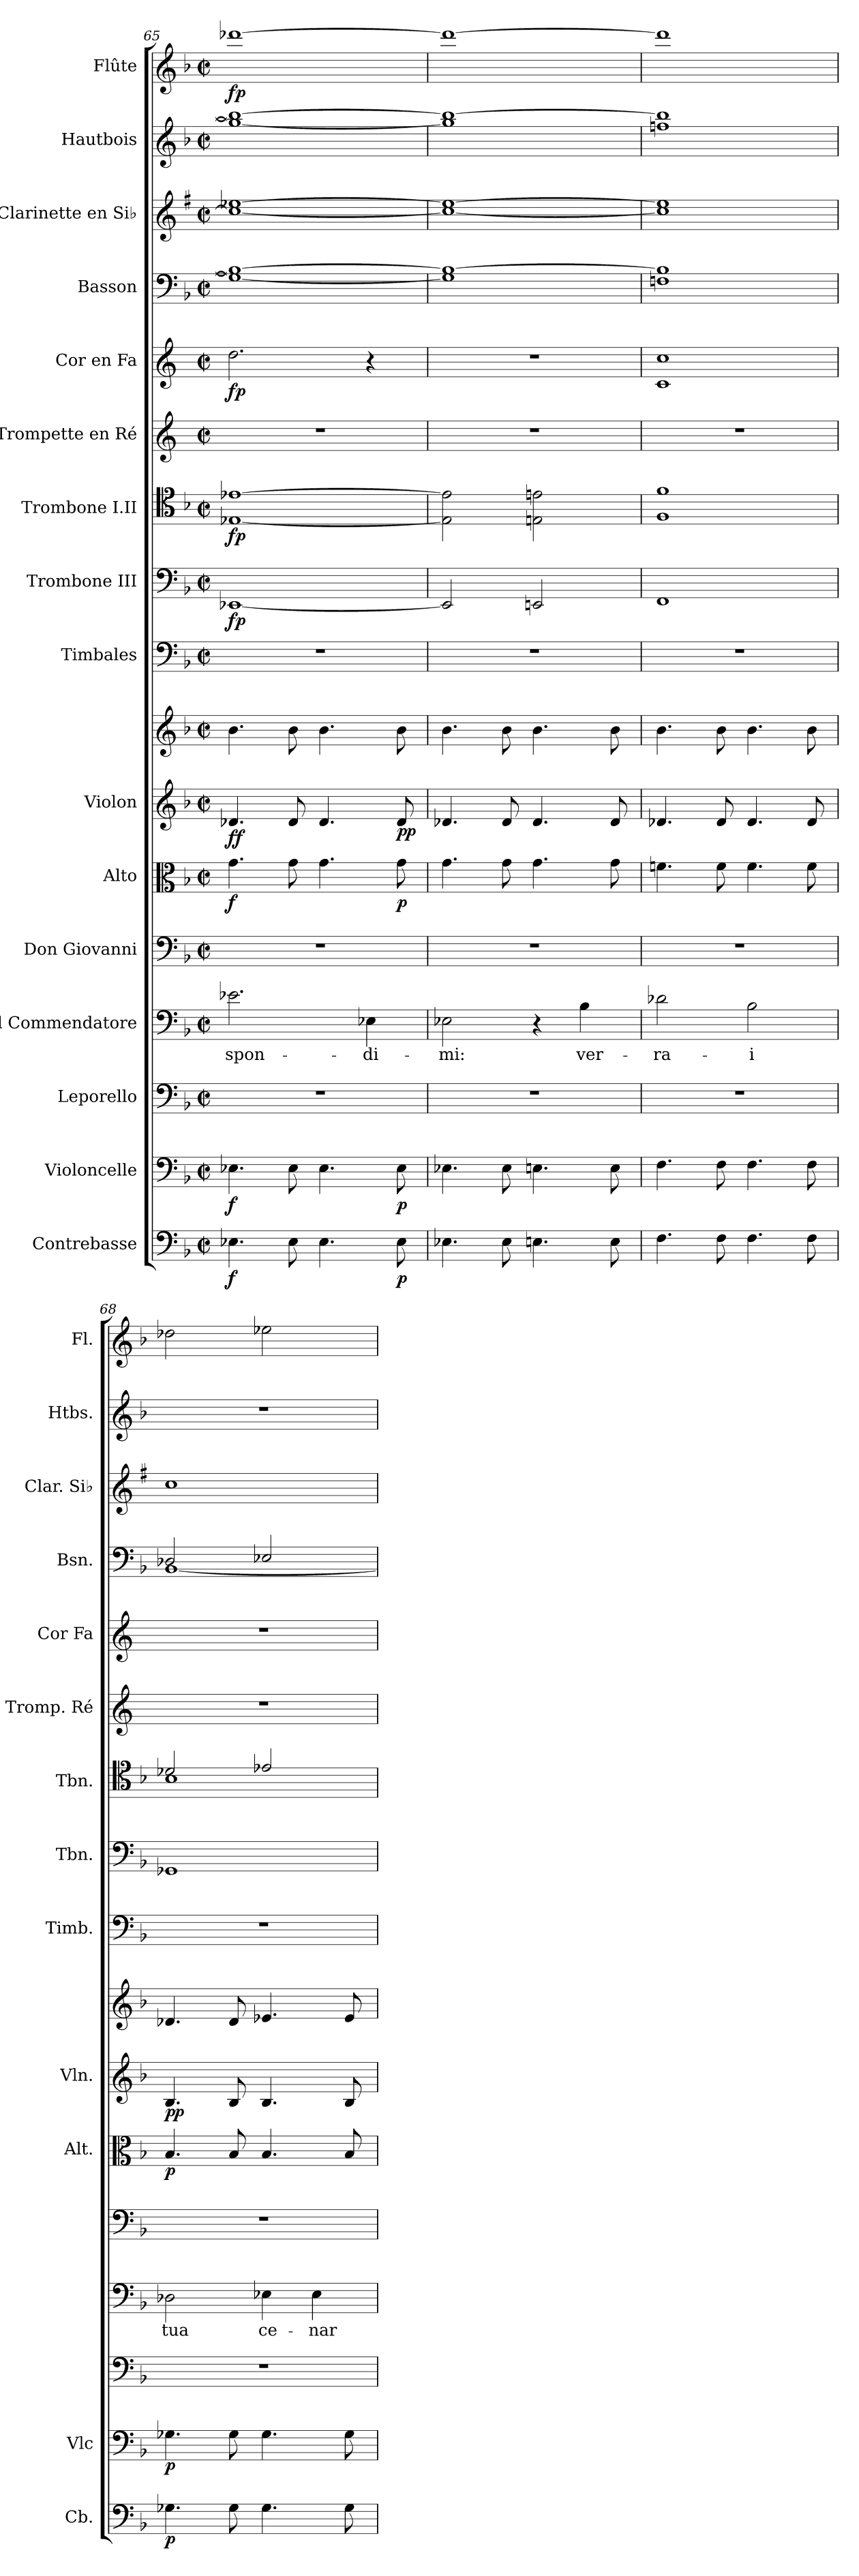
**kern	**dynam	**kern	**dynam	**kern	**kern	**text	**kern	**kern	**dynam	**kern	**kern	**dynam	**kern	**kern	**dynam	**kern	**dynam	**kern	**kern	**dynam	**kern	**dynam	**kern	**dynam	**kern	**dynam	**kern	**dynam
*part16	*part16	*part15	*part15	*part14	*part13	*part13	*part12	*part11	*part11	*part10	*part10	*part10	*part9	*part8	*part8	*part7	*part7	*part6	*part5	*part5	*part4	*part4	*part3	*part3	*part2	*part2	*part1	*part1
*staff17	*staff17	*staff16	*staff16	*staff15	*staff14	*staff14	*staff13	*staff12	*staff12	*staff11	*staff10	*staff10/11	*staff9	*staff8	*staff8	*staff7	*staff7	*staff6	*staff5	*staff5	*staff4	*staff4	*staff3	*staff3	*staff2	*staff2	*staff1	*staff1
*I"Contrebasse	*	*I"Violoncelle	*	*I"Leporello	*I"Il Commendatore	*	*I"Don Giovanni	*I"Alto	*	*I"Violon	*	*	*I"Timbales	*I"Trombone III	*	*I"Trombone I.II	*	*I"Trompette en Ré	*I"Cor en Fa	*	*I"Basson	*	*I"Clarinette en Si♭	*	*I"Hautbois	*	*I"Flûte	*
*I'Cb.	*	*I'Vlc	*	*	*	*	*	*I'Alt.	*	*I'Vln.	*	*	*I'Timb.	*I'Tbn.	*	*I'Tbn.	*	*I'Tromp. Ré	*I'Cor Fa	*	*I'Bsn.	*	*I'Clar. Si♭	*	*I'Htbs.	*	*I'Fl.	*
*clefF4	*	*clefF4	*	*clefF4	*clefF4	*	*clefF4	*clefC3	*	*clefG2	*clefG2	*	*clefF4	*clefF4	*	*clefC4	*	*clefG2	*clefG2	*	*clefF4	*	*clefG2	*	*clefG2	*	*clefG2	*
*ITrd7c12	*	*	*	*	*	*	*	*	*	*	*	*	*	*	*	*	*	*ITrd-1c-2	*ITrd4c7	*	*	*	*ITrd1c2	*	*	*	*	*
*k[b-]	*	*k[b-]	*	*k[b-]	*k[b-]	*	*k[b-]	*k[b-]	*	*k[b-]	*k[b-]	*	*k[b-]	*k[b-]	*	*k[b-]	*	*k[f#c#]	*k[b-]	*	*k[b-]	*	*k[b-]	*	*k[b-]	*	*k[b-]	*
*M2/2	*	*M2/2	*	*M2/2	*M2/2	*	*M2/2	*M2/2	*	*M2/2	*M2/2	*	*M2/2	*M2/2	*	*M2/2	*	*M2/2	*M2/2	*	*M2/2	*	*M2/2	*	*M2/2	*	*M2/2	*
*met(c|)	*	*met(c|)	*	*met(c|)	*met(c|)	*	*met(c|)	*met(c|)	*	*met(c|)	*met(c|)	*	*met(c|)	*met(c|)	*	*met(c|)	*	*met(c|)	*met(c|)	*	*met(c|)	*	*met(c|)	*	*met(c|)	*	*met(c|)	*
=65	=65	=65	=65	=65	=65	=65	=65	=65	=65	=65	=65	=65	=65	=65	=65	=65	=65	=65	=65	=65	=65	=65	=65	=65	=65	=65	=65	=65
!	!LO:DY:b	!	!LO:DY:b	!	!	!LO:LY:b	!	!	!LO:DY:b	!	!	!LO:DY:b=2	!	!	!	!	!	!	!	!	!	!	!	!	!	!	!	!
*	*	*	*	*	*	*	*	*	*	*	*	*	*	*	*	*	*	*	*	*	*^	*	*^	*	*^	*	*	*
!	!	!	!	!	!	!	!	!	!	!	!	!LO:DY:n=1:b	!	!	!LO:DY:b	!	!LO:DY:b	!	!	!LO:DY:b	!	!	!LO:DY:b	!	!	!	!	!	!	!	!
!	!	!	!	!	!	!	!	!	!	!	!	!	!	!	!	!	!	!	!	!	!	!	!LO:DY:n=1:b	!	!	!LO:DY:b	!	!	!	!	!
!	!	!	!	!	!	!	!	!	!	!	!	!	!	!	!	!	!	!	!	!	!	!	!	!	!	!LO:DY:n=1:b	!	!	!LO:DY:b	!	!
!	!	!	!	!	!	!	!	!	!	!	!	!	!	!	!	!	!	!	!	!	!	!	!	!	!	!	!	!	!LO:DY:n=1:b	!	!
!	!	!	!	!	!	!	!	!	!	!	!	!	!	!	!	!	!	!	!	!	!	!	!	!	!	!	!	!	!LO:DY:n=2:b	!	!
!	!	!	!	!	!	!	!	!	!	!	!	!	!	!	!	!	!	!	!	!	!	!	!	!	!	!	!	!	!LO:DY:n=3:b	!	!LO:DY:b
4.EE-X\	f	4.E-X\	f	1r	2.e-X\	-spon-	1r	4.g\	f	4.d-X/	4.b-\	f f	1r	[1EE-X	fp	[1E-X [1e-X	fp	1r	2.g\	fp	1B-_	1G_	fp fp	[1dd-X	1b-_	fp fp	1bb-_	1gg_	fp fp fp fp	[1ddd-X	fp
8EE-\	.	8E-\	.	.	.	.	.	8g\	.	8d-/	8b-\	.	.	.	.	.	.	.	.	.	.	.	.	.	.	.	.	.	.	.	.
4.EE-\	.	4.E-\	.	.	.	.	.	4.g\	.	4.d-/	4.b-\	.	.	.	.	.	.	.	.	.	.	.	.	.	.	.	.	.	.	.	.
!	!	!	!	!	!	!LO:LY:b	!	!	!	!	!	!	!	!	!	!	!	!	!	!	!	!	!	!	!	!	!	!	!	!	!
.	.	.	.	.	4E-X\	-di-	.	.	.	.	.	.	.	.	.	.	.	.	4r	.	.	.	.	.	.	.	.	.	.	.	.
!	!LO:DY:b	!	!LO:DY:b	!	!	!	!	!	!LO:DY:b	!	!	!LO:DY:n=2:b=2	!	!	!	!	!	!	!	!	!	!	!	!	!	!	!	!	!	!	!
!	!	!	!	!	!	!	!	!	!	!	!	!LO:DY:n=3:b	!	!	!	!	!	!	!	!	!	!	!	!	!	!	!	!	!	!	!
8EE-\	p	8E-\	p	.	.	.	.	8g\	p	8d-/	8b-\	p p	.	.	.	.	.	.	.	.	.	.	.	.	.	.	.	.	.	.	.
=66	=66	=66	=66	=66	=66	=66	=66	=66	=66	=66	=66	=66	=66	=66	=66	=66	=66	=66	=66	=66	=66	=66	=66	=66	=66	=66	=66	=66	=66	=66	=66
!	!	!	!	!	!	!LO:LY:b	!	!	!	!	!	!	!	!	!	!	!	!	!	!	!	!	!	!	!	!	!	!	!	!	!
4.EE-X\	.	4.E-X\	.	1r	2E-X\	-mi:	1r	4.g\	.	4.d-X/	4.b-\	.	1r	2EE-/]	.	2E-\] 2e-\]	.	1r	1r	.	1B-_	1G]	.	1dd-_	1b-_	.	1bb-_	1gg]	.	1ddd-_	.
8EE-\	.	8E-\	.	.	.	.	.	8g\	.	8d-/	8b-\	.	.	.	.	.	.	.	.	.	.	.	.	.	.	.	.	.	.	.	.
4.EEn\	.	4.En\	.	.	4r	.	.	4.g\	.	4.d-/	4.b-\	.	.	2EEn/	.	2En\ 2en\	.	.	.	.	.	.	.	.	.	.	.	.	.	.	.
!	!	!	!	!	!	!LO:LY:b	!	!	!	!	!	!	!	!	!	!	!	!	!	!	!	!	!	!	!	!	!	!	!	!	!
.	.	.	.	.	4B-\	ver-	.	.	.	.	.	.	.	.	.	.	.	.	.	.	.	.	.	.	.	.	.	.	.	.	.
8EE\	.	8E\	.	.	.	.	.	8g\	.	8d-/	8b-\	.	.	.	.	.	.	.	.	.	.	.	.	.	.	.	.	.	.	.	.
*	*	*	*	*	*	*	*	*	*	*	*	*	*	*	*	*	*	*	*	*	*	*	*	*	*	*	*v	*v	*	*	*
=67	=67	=67	=67	=67	=67	=67	=67	=67	=67	=67	=67	=67	=67	=67	=67	=67	=67	=67	=67	=67	=67	=67	=67	=67	=67	=67	=67	=67	=67	=67
!	!	!	!	!	!	!LO:LY:b	!	!	!	!	!	!	!	!	!	!	!	!	!	!	!	!	!	!	!	!	!	!	!	!
4.FF\	.	4.F\	.	1r	2d-X\	-ra-	1r	4.fn\	.	4.d-X/	4.b-\	.	1r	1FF	.	1F 1f	.	1r	1F 1f	.	1B-]	1Fn	.	1dd-]	1b-]	.	1ffn 1bb-]	.	1ddd-]	.
8FF\	.	8F\	.	.	.	.	.	8f\	.	8d-/	8b-\	.	.	.	.	.	.	.	.	.	.	.	.	.	.	.	.	.	.	.
!	!	!	!	!	!	!LO:LY:b	!	!	!	!	!	!	!	!	!	!	!	!	!	!	!	!	!	!	!	!	!	!	!	!
4.FF\	.	4.F\	.	.	2B-\	-i	.	4.f\	.	4.d-/	4.b-\	.	.	.	.	.	.	.	.	.	.	.	.	.	.	.	.	.	.	.
8FF\	.	8F\	.	.	.	.	.	8f\	.	8d-/	8b-\	.	.	.	.	.	.	.	.	.	.	.	.	.	.	.	.	.	.	.
*	*	*	*	*	*	*	*	*	*	*	*	*	*	*	*	*	*	*	*	*	*	*	*	*v	*v	*	*	*	*	*
=68	=68	=68	=68	=68	=68	=68	=68	=68	=68	=68	=68	=68	=68	=68	=68	=68	=68	=68	=68	=68	=68	=68	=68	=68	=68	=68	=68	=68	=68
!	!LO:DY:b	!	!LO:DY:b	!	!	!LO:LY:b	!	!	!LO:DY:b	!	!	!LO:DY:b=2	!	!	!	!	!	!	!	!	!	!	!	!	!	!	!	!	!
*	*	*	*	*	*	*	*	*	*	*	*	*	*	*	*	*^	*	*	*	*	*	*	*	*	*	*	*	*	*
!	!	!	!	!	!	!	!	!	!	!	!	!LO:DY:n=1:b	!	!	!	!	!	!	!	!	!	!	!	!	!	!	!	!	!	!
4.GG-X\	p	4.G-X\	p	1r	2D-X\	tua	1r	4.B-/	p	4.B-/	4.d-X/	p p	1r	1GG-X	.	2d-X/	1B-	.	1r	1r	.	2D-X/	[1BB-	.	1b-	.	1r	.	2dd-X\	.
8GG-\	.	8G-\	.	.	.	.	.	8B-/	.	8B-/	8d-/	.	.	.	.	.	.	.	.	.	.	.	.	.	.	.	.	.	.	.
!	!	!	!	!	!	!LO:LY:b	!	!	!	!	!	!	!	!	!	!	!	!	!	!	!	!	!	!	!	!	!	!	!	!
4.GG-\	.	4.G-\	.	.	4E-X\	ce-	.	4.B-/	.	4.B-/	4.e-X/	.	.	.	.	2e-X/	.	.	.	.	.	2E-X/	.	.	.	.	.	.	2ee-X\	.
!	!	!	!	!	!	!LO:LY:b	!	!	!	!	!	!	!	!	!	!	!	!	!	!	!	!	!	!	!	!	!	!	!	!
.	.	.	.	.	4E-\	-nar	.	.	.	.	.	.	.	.	.	.	.	.	.	.	.	.	.	.	.	.	.	.	.	.
8GG-\	.	8G-\	.	.	.	.	.	8B-/	.	8B-/	8e-/	.	.	.	.	.	.	.	.	.	.	.	.	.	.	.	.	.	.	.
*	*	*	*	*	*	*	*	*	*	*	*	*	*	*	*	*v	*v	*	*	*	*	*v	*v	*	*	*	*	*	*	*
=	=	=	=	=	=	=	=	=	=	=	=	=	=	=	=	=	=	=	=	=	=	=	=	=	=	=	=	=
*-	*-	*-	*-	*-	*-	*-	*-	*-	*-	*-	*-	*-	*-	*-	*-	*-	*-	*-	*-	*-	*-	*-	*-	*-	*-	*-	*-	*-
